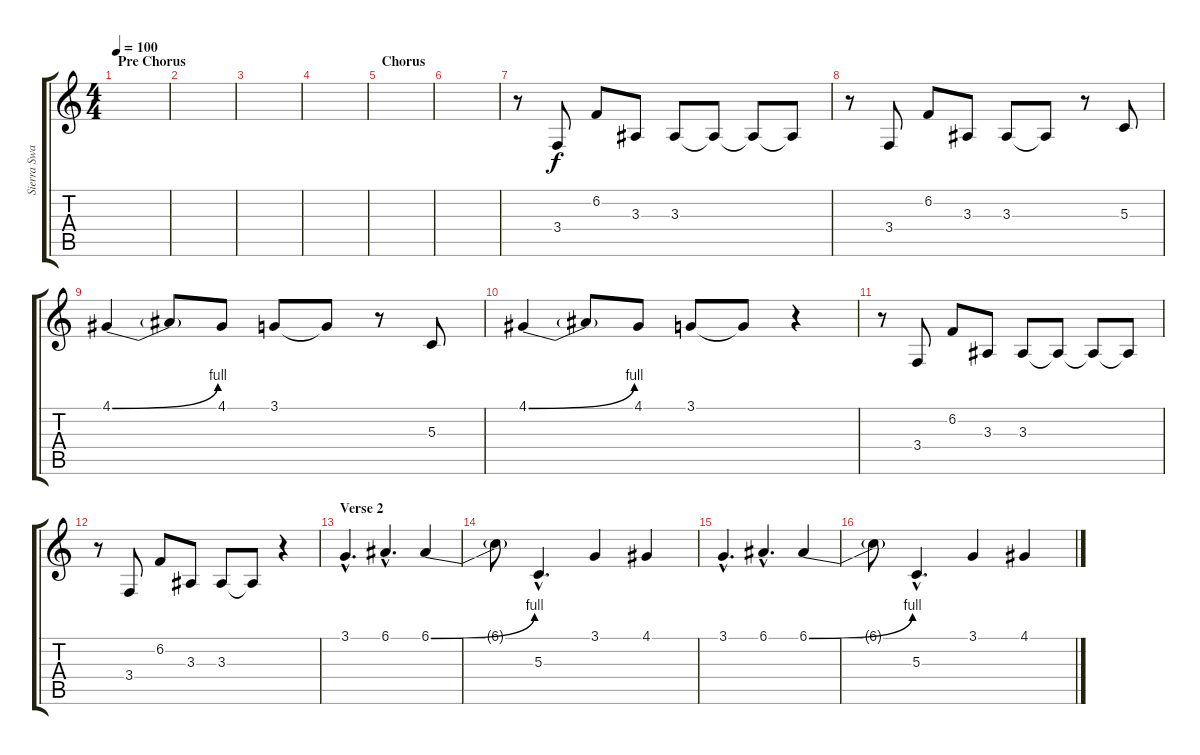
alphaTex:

\track ("Sierra Swan (Vocals)" "Sierra Swa") {instrument harmonica}
\staff {score tabs}
\tuning (E4 B3 G3 D3 A2 E2) {hide}
\ts (4 4)
\section ("" "Pre Chorus")
\tempo 100
\clef g2
\ks c
|
|
|
|
\section ("" "Chorus")
|
|
r.8 3.4.8 6.2.8 3.3.8 3.3.8 3.3{t}.8 3.3{t}.8 3.3{t}.8 |
r.8 3.4.8 6.2.8 3.3.8 3.3.8 3.3{t}.8 r.8 5.3.8{instrument synthvoice} |
4.1{be (bend 0 0 60 4)}.4 4.1{t}.8 4.1.8 3.1.8 3.1{t}.8 r.8 5.3.8 |
4.1{be (bend 0 0 60 4)}.4 4.1{t}.8 4.1.8 3.1.8 3.1{t}.8 r.4 |
r.8 3.4.8{instrument harmonica} 6.2.8 3.3.8 3.3.8 3.3{t}.8 3.3{t}.8 3.3{t}.8 |
r.8 3.4.8 6.2.8 3.3.8 3.3.8 3.3{t}.8 r.4 |
\section ("" "Verse 2")
3.1{hac}.4{d instrument synthvoice} 6.1{hac}.4{d} 6.1{be (bend 0 0 60 4)}.4 |
6.1{t}.8 5.3{hac}.4{d} 3.1.4 4.1.4 |
3.1{hac}.4{d instrument synthvoice} 6.1{hac}.4{d} 6.1{be (bend 0 0 60 4)}.4 |
6.1{t}.8 5.3{hac}.4{d} 3.1.4 4.1.4
